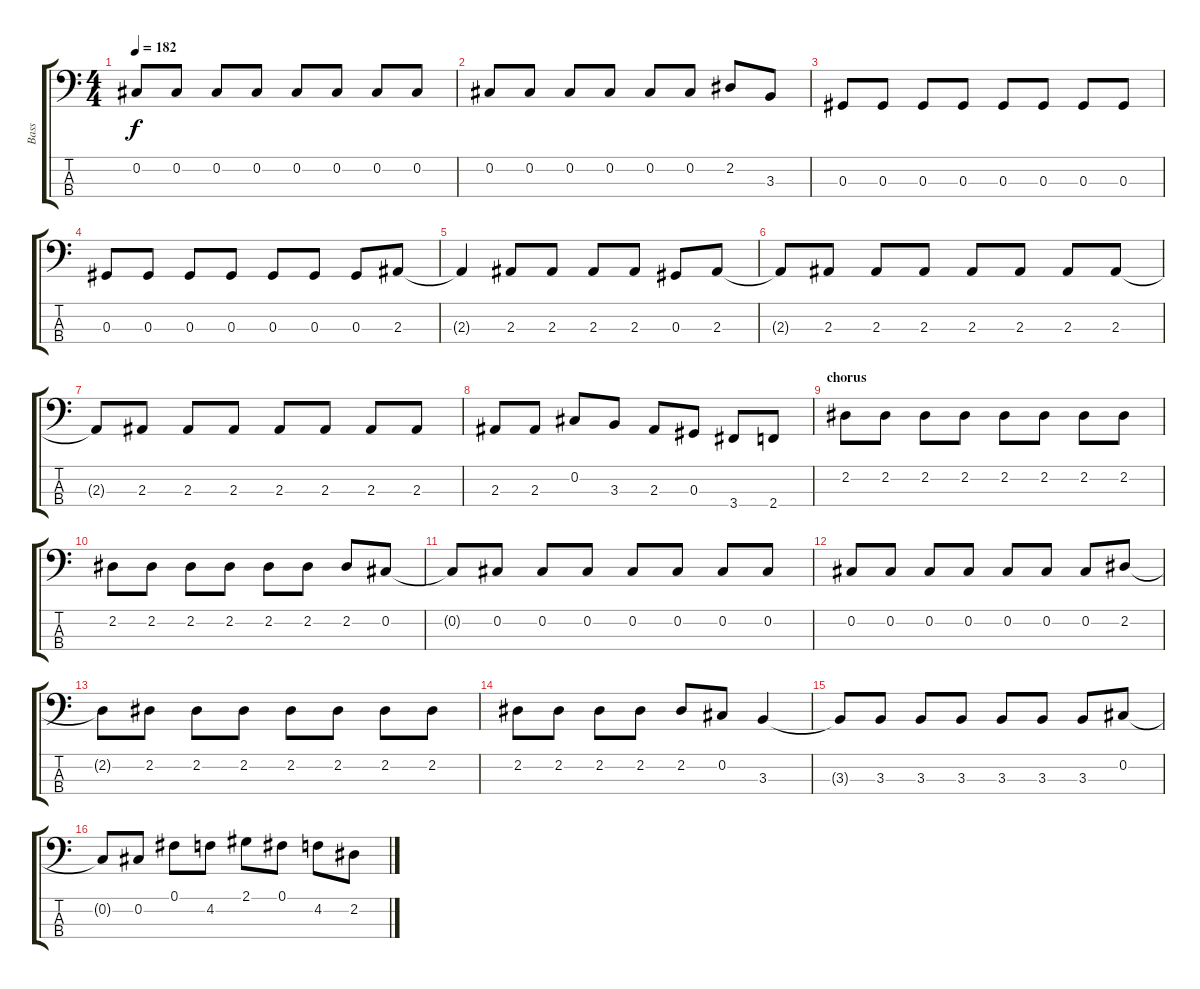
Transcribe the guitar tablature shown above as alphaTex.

\track ("Bass" "Bass") {instrument electricbassfinger}
\staff {score tabs}
\tuning (Gb2 Db2 Ab1 Eb1) {hide}
\ts (4 4)
\tempo 182
\clef f4
\ks c
0.2.8{dy f} 0.2.8 0.2.8 0.2.8 0.2.8 0.2.8 0.2.8 0.2.8 |
0.2.8 0.2.8 0.2.8 0.2.8 0.2.8 0.2.8 2.2.8 3.3.8 |
0.3.8 0.3.8 0.3.8 0.3.8 0.3.8 0.3.8 0.3.8 0.3.8 |
0.3.8 0.3.8 0.3.8 0.3.8 0.3.8 0.3.8 0.3.8 2.3.8 |
2.3{t}.4 2.3.8 2.3.8 2.3.8 2.3.8 0.3.8 2.3.8 |
2.3{t}.8 2.3.8 2.3.8 2.3.8 2.3.8 2.3.8 2.3.8 2.3.8 |
2.3{t}.8 2.3.8 2.3.8 2.3.8 2.3.8 2.3.8 2.3.8 2.3.8 |
2.3.8 2.3.8 0.2.8 3.3.8 2.3.8 0.3.8 3.4.8 2.4.8 |
\section ("" "chorus")
2.2.8 2.2.8 2.2.8 2.2.8 2.2.8 2.2.8 2.2.8 2.2.8 |
2.2.8 2.2.8 2.2.8 2.2.8 2.2.8 2.2.8 2.2.8 0.2.8 |
0.2{t}.8 0.2.8 0.2.8 0.2.8 0.2.8 0.2.8 0.2.8 0.2.8 |
0.2.8 0.2.8 0.2.8 0.2.8 0.2.8 0.2.8 0.2.8 2.2.8 |
2.2{t}.8 2.2.8 2.2.8 2.2.8 2.2.8 2.2.8 2.2.8 2.2.8 |
2.2.8 2.2.8 2.2.8 2.2.8 2.2.8 0.2.8 3.3.4 |
3.3{t}.8 3.3.8 3.3.8 3.3.8 3.3.8 3.3.8 3.3.8 0.2.8 |
0.2{t}.8 0.2.8 0.1.8 4.2.8 2.1.8 0.1.8 4.2.8 2.2.8
